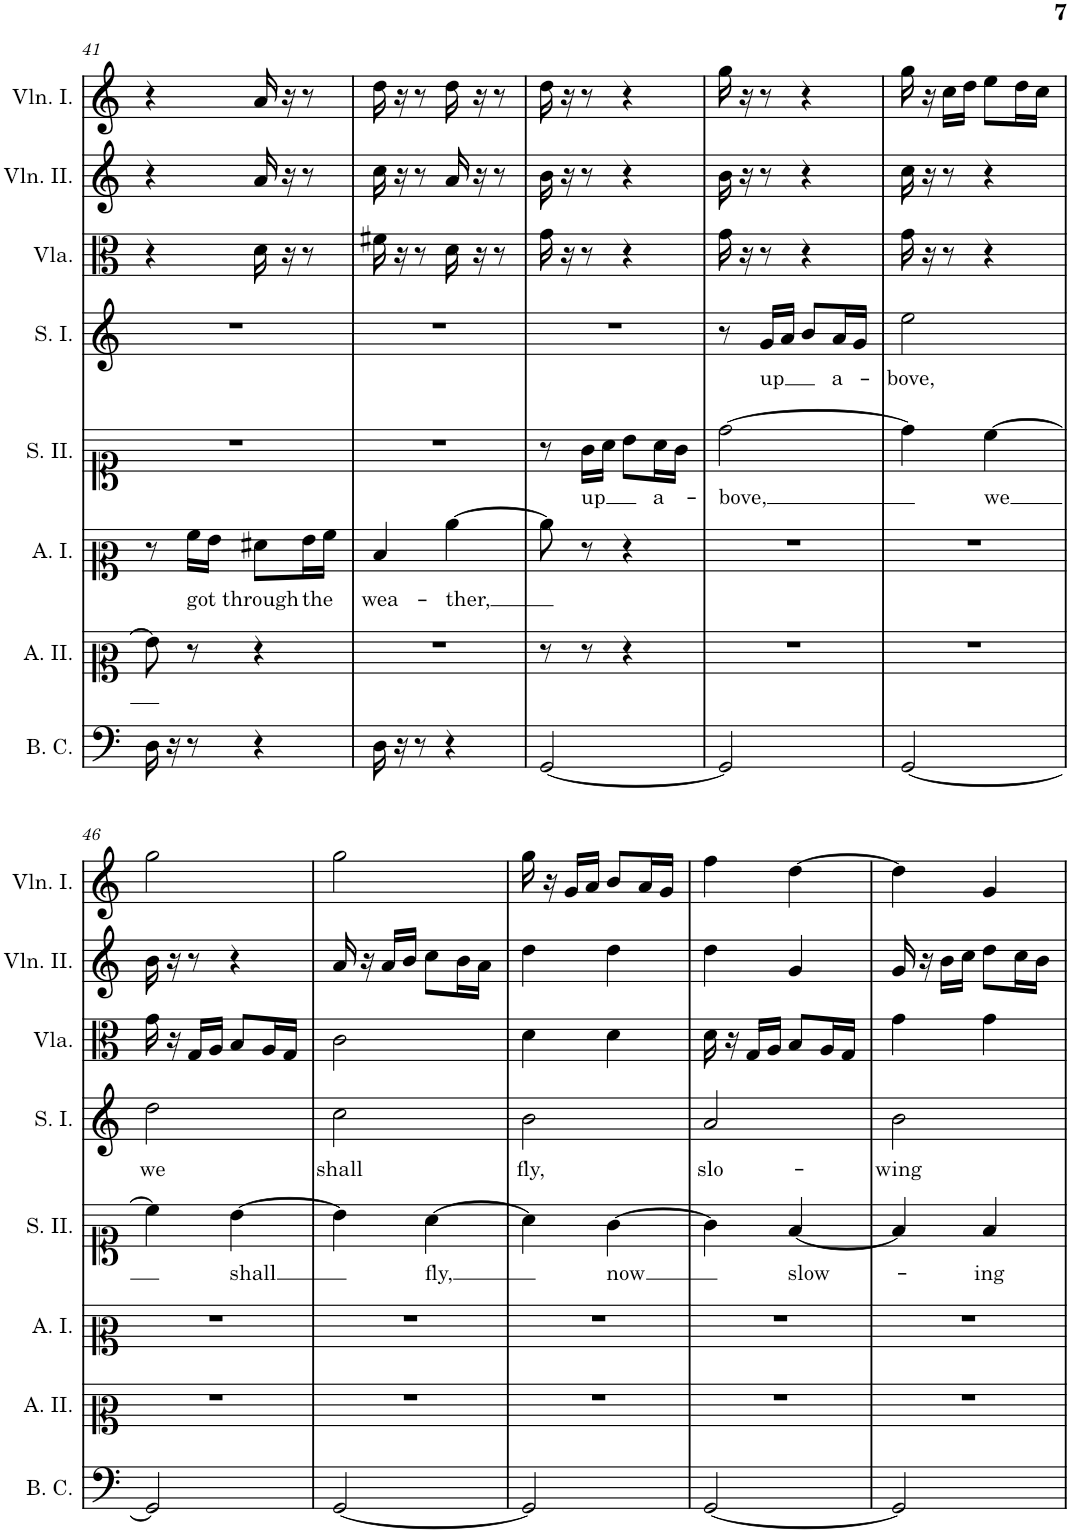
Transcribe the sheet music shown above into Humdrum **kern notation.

**kern	**kern	**kern	**text	**kern	**text	**kern	**text	**kern	**kern	**kern
*part8	*part7	*part6	*part6	*part5	*part5	*part4	*part4	*part3	*part2	*part1
*staff8	*staff7	*staff6	*staff6	*staff5	*staff5	*staff4	*staff4	*staff3	*staff2	*staff1
*I"Basso Continuo.	*I"Alto II.	*I"Alto I.	*	*I"Soprano II.	*	*I"Soprano I.	*	*I"Viola.	*I"Violino II.	*I"Violino I.
*I'B. C.	*I'A. II.	*I'A. I.	*	*I'S. II.	*	*I'S. I.	*	*I'Vla.	*I'Vln. II.	*I'Vln. I.
!!LO:PB:g=z
*clefF4	*clefC2	*clefC2	*	*clefC1	*	*clefG2	*	*clefC3	*clefG2	*clefG2
*k[]	*k[]	*k[]	*	*k[]	*	*k[]	*	*k[]	*k[]	*k[]
*M2/4	*M2/4	*M2/4	*	*M2/4	*	*M2/4	*	*M2/4	*M2/4	*M2/4
=41	=41	=41	=41	=41	=41	=41	=41	=41	=41	=41
16D\	8g\]	8r	.	2r	.	2r	.	4r	4r	4r
16r	.	.	.	.	.	.	.	.	.	.
!	!	!	!LO:LY:b	!	!	!	!	!	!	!
8r	8r	16a\LL	got	.	.	.	.	.	.	.
.	.	16g\JJ	.	.	.	.	.	.	.	.
!	!	!	!LO:LY:b	!	!	!	!	!	!	!
4r	4r	8f#X\L	through	.	.	.	.	16d\	16a/	16a/
.	.	.	.	.	.	.	.	16r	16r	16r
!	!	!	!LO:LY:b	!	!	!	!	!	!	!
.	.	16g\L	the	.	.	.	.	8r	8r	8r
.	.	16a\JJ	.	.	.	.	.	.	.	.
=42	=42	=42	=42	=42	=42	=42	=42	=42	=42	=42
!	!	!	!LO:LY:b	!	!	!	!	!	!	!
16D\	2r	4d/	wea-	2r	.	2r	.	16f#X\	16cc\	16dd\
16r	.	.	.	.	.	.	.	16r	16r	16r
8r	.	.	.	.	.	.	.	8r	8r	8r
!	!	!	!LO:LY:b	!	!	!	!	!	!	!
4r	.	[4cc\	-ther,	.	.	.	.	16d\	16a/	16dd\
.	.	.	.	.	.	.	.	16r	16r	16r
.	.	.	.	.	.	.	.	8r	8r	8r
=43	=43	=43	=43	=43	=43	=43	=43	=43	=43	=43
[2GG/	8r	8cc\]	.	8r	.	2r	.	16g\	16b\	16dd\
.	.	.	.	.	.	.	.	16r	16r	16r
!	!	!	!	!	!LO:LY:b	!	!	!	!	!
.	8r	8r	.	16g\LL	up	.	.	8r	8r	8r
.	.	.	.	16a\JJ	.	.	.	.	.	.
.	4r	4r	.	8b\L	.	.	.	4r	4r	4r
!	!	!	!	!	!LO:LY:b	!	!	!	!	!
.	.	.	.	16a\L	a-	.	.	.	.	.
.	.	.	.	16g\JJ	.	.	.	.	.	.
=44	=44	=44	=44	=44	=44	=44	=44	=44	=44	=44
!	!	!	!	!	!LO:LY:b	!	!	!	!	!
2GG/]	2r	2r	.	[2dd\	-bove,	8r	.	16g\	16b\	16gg\
.	.	.	.	.	.	.	.	16r	16r	16r
!	!	!	!	!	!	!	!LO:LY:b	!	!	!
.	.	.	.	.	.	16g/LL	up	8r	8r	8r
.	.	.	.	.	.	16a/JJ	.	.	.	.
.	.	.	.	.	.	8b/L	.	4r	4r	4r
!	!	!	!	!	!	!	!LO:LY:b	!	!	!
.	.	.	.	.	.	16a/L	a-	.	.	.
.	.	.	.	.	.	16g/JJ	.	.	.	.
=45	=45	=45	=45	=45	=45	=45	=45	=45	=45	=45
!	!	!	!	!	!	!	!LO:LY:b	!	!	!
[2GG/	2r	2r	.	4dd\]	.	2ee\	-bove,	16g\	16cc\	16gg\
.	.	.	.	.	.	.	.	16r	16r	16r
.	.	.	.	.	.	.	.	8r	8r	16cc\LL
.	.	.	.	.	.	.	.	.	.	16dd\JJ
!	!	!	!	!	!LO:LY:b	!	!	!	!	!
.	.	.	.	[4cc\	we	.	.	4r	4r	8ee\L
.	.	.	.	.	.	.	.	.	.	16dd\L
.	.	.	.	.	.	.	.	.	.	16cc\JJ
!!LO:LB:g=z
=46	=46	=46	=46	=46	=46	=46	=46	=46	=46	=46
!	!	!	!	!	!	!	!LO:LY:b	!	!	!
2GG/]	2r	2r	.	4cc\]	.	2dd\	we	16g\	16b\	2gg\
.	.	.	.	.	.	.	.	16r	16r	.
.	.	.	.	.	.	.	.	16G/LL	8r	.
.	.	.	.	.	.	.	.	16A/JJ	.	.
!	!	!	!	!	!LO:LY:b	!	!	!	!	!
.	.	.	.	[4b\	shall	.	.	8B/L	4r	.
.	.	.	.	.	.	.	.	16A/L	.	.
.	.	.	.	.	.	.	.	16G/JJ	.	.
=47	=47	=47	=47	=47	=47	=47	=47	=47	=47	=47
!	!	!	!	!	!	!	!LO:LY:b	!	!	!
[2GG/	2r	2r	.	4b\]	.	2cc\	shall	2c\	16a/	2gg\
.	.	.	.	.	.	.	.	.	16r	.
.	.	.	.	.	.	.	.	.	16a/LL	.
.	.	.	.	.	.	.	.	.	16b/JJ	.
!	!	!	!	!	!LO:LY:b	!	!	!	!	!
.	.	.	.	[4a\	fly,	.	.	.	8cc\L	.
.	.	.	.	.	.	.	.	.	16b\L	.
.	.	.	.	.	.	.	.	.	16a\JJ	.
=48	=48	=48	=48	=48	=48	=48	=48	=48	=48	=48
!	!	!	!	!	!	!	!LO:LY:b	!	!	!
2GG/]	2r	2r	.	4a\]	.	2b\	fly,	4d\	4dd\	16gg\
.	.	.	.	.	.	.	.	.	.	16r
.	.	.	.	.	.	.	.	.	.	16g/LL
.	.	.	.	.	.	.	.	.	.	16a/JJ
!	!	!	!	!	!LO:LY:b	!	!	!	!	!
.	.	.	.	[4g\	now	.	.	4d\	4dd\	8b/L
.	.	.	.	.	.	.	.	.	.	16a/L
.	.	.	.	.	.	.	.	.	.	16g/JJ
=49	=49	=49	=49	=49	=49	=49	=49	=49	=49	=49
!	!	!	!	!	!	!	!LO:LY:b	!	!	!
[2GG/	2r	2r	.	4g\]	.	2a/	slo-	16d\	4dd\	4ff\
.	.	.	.	.	.	.	.	16r	.	.
.	.	.	.	.	.	.	.	16G/LL	.	.
.	.	.	.	.	.	.	.	16A/JJ	.	.
!	!	!	!	!	!LO:LY:b	!	!	!	!	!
.	.	.	.	[4f/	slow-	.	.	8B/L	4g/	[4dd\
.	.	.	.	.	.	.	.	16A/L	.	.
.	.	.	.	.	.	.	.	16G/JJ	.	.
=50	=50	=50	=50	=50	=50	=50	=50	=50	=50	=50
!	!	!	!	!	!	!	!LO:LY:b	!	!	!
2GG/]	2r	2r	.	4f/]	.	2b\	-wing	4g\	16g/	4dd\]
.	.	.	.	.	.	.	.	.	16r	.
.	.	.	.	.	.	.	.	.	16b\LL	.
.	.	.	.	.	.	.	.	.	16cc\JJ	.
!	!	!	!	!	!LO:LY:b	!	!	!	!	!
.	.	.	.	4f/	-ing	.	.	4g\	8dd\L	4g/
.	.	.	.	.	.	.	.	.	16cc\L	.
.	.	.	.	.	.	.	.	.	16b\JJ	.
=	=	=	=	=	=	=	=	=	=	=
*-	*-	*-	*-	*-	*-	*-	*-	*-	*-	*-
